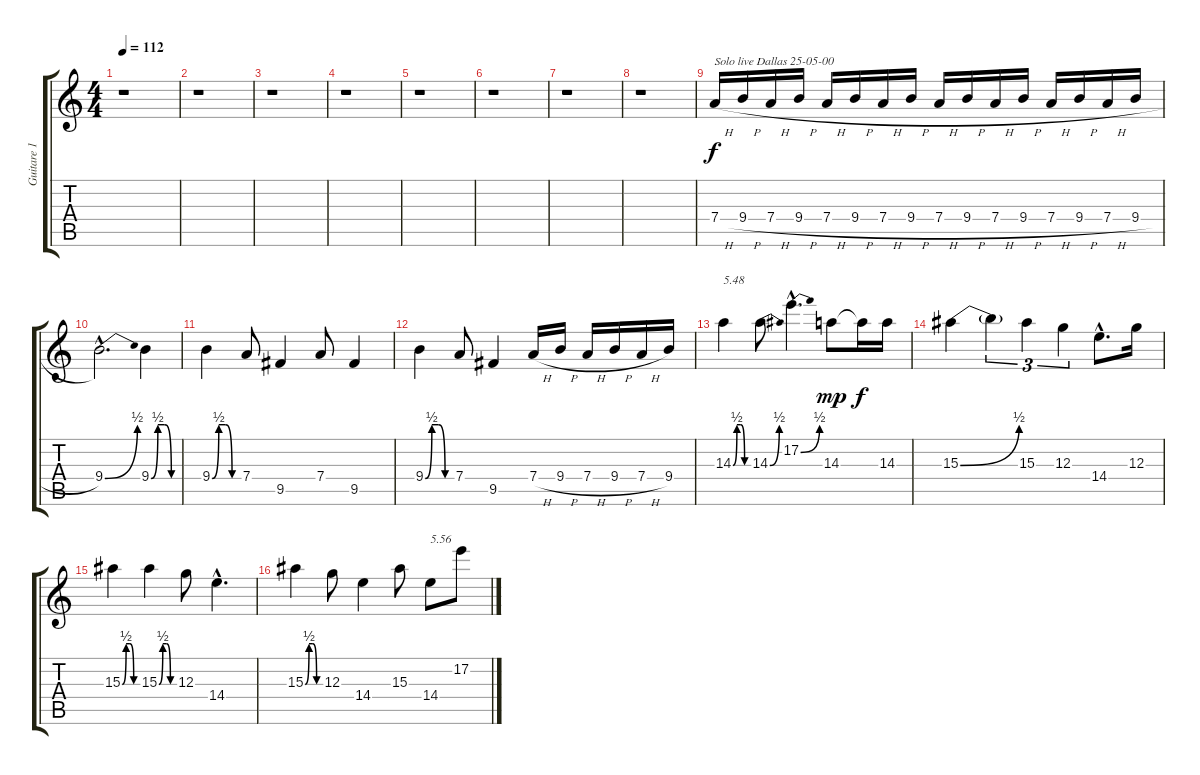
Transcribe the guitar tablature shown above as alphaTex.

\track ("Guitare 1  " "Guitare 1 ") {instrument distortionguitar}
\staff {score tabs}
\tuning (E4 B3 G3 D3 A2 E2) {hide}
\ts (4 4)
\tempo 112
\clef g2
\ks c
r.1{dy f} |
r.1 |
r.1 |
r.1 |
r.1 |
r.1 |
r.1 |
r.1 |
7.4{h}.16{txt "Solo live Dallas 25-05-00" volume 16 balance 8} 9.4{h}.16 7.4{h}.16 9.4{h}.16 7.4{h}.16 9.4{h}.16 7.4{h}.16 9.4{h}.16 7.4{h}.16 9.4{h}.16 7.4{h}.16 9.4{h}.16 7.4{h}.16 9.4{h}.16 7.4{h}.16 9.4{h}.16 |
9.4{be (bend 0 0 60 2) hac}.2{d} 9.4{be (custom 0 0 15 2 30 2 45 0 60 0)}.4 |
9.4{be (custom 0 0 15 2 30 2 45 0 60 0)}.4 7.4.8 9.5.4 7.4.8 9.5.4 |
9.4{be (custom 0 0 15 2 30 2 45 0 60 0)}.4 7.4.8 9.5.4 7.4{h}.16 9.4{h}.16 7.4{h}.16 9.4{h}.16 7.4{h}.16 9.4.16 |
14.3{be (custom 0 0 15 2 30 2 45 0 60 0)}.4{txt "5.48"} 14.3{be (bend 0 0 60 2)}.8 17.2{be (bend 0 0 60 2) hac}.4{d} 14.3.8{dy mp} 14.3{t}.16{dy f} 14.3.16 |
15.3{be (bend 0 0 60 2)}.4 15.3{t}.4{tu (3 2)} 15.3.4{tu (3 2)} 12.3.4{tu (3 2)} 14.4{hac}.8{d} 12.3.16 |
15.3{be (custom 0 0 15 2 30 2 45 0 60 0)}.4 15.3{be (custom 0 0 15 2 30 2 45 0 60 0)}.4 12.3.8 14.4{hac}.4{d} |
15.3{be (custom 0 0 15 2 30 2 45 0 60 0)}.4 12.3.8 14.4.4 15.3.8 14.4.8{txt "5.56"} 17.2.8
